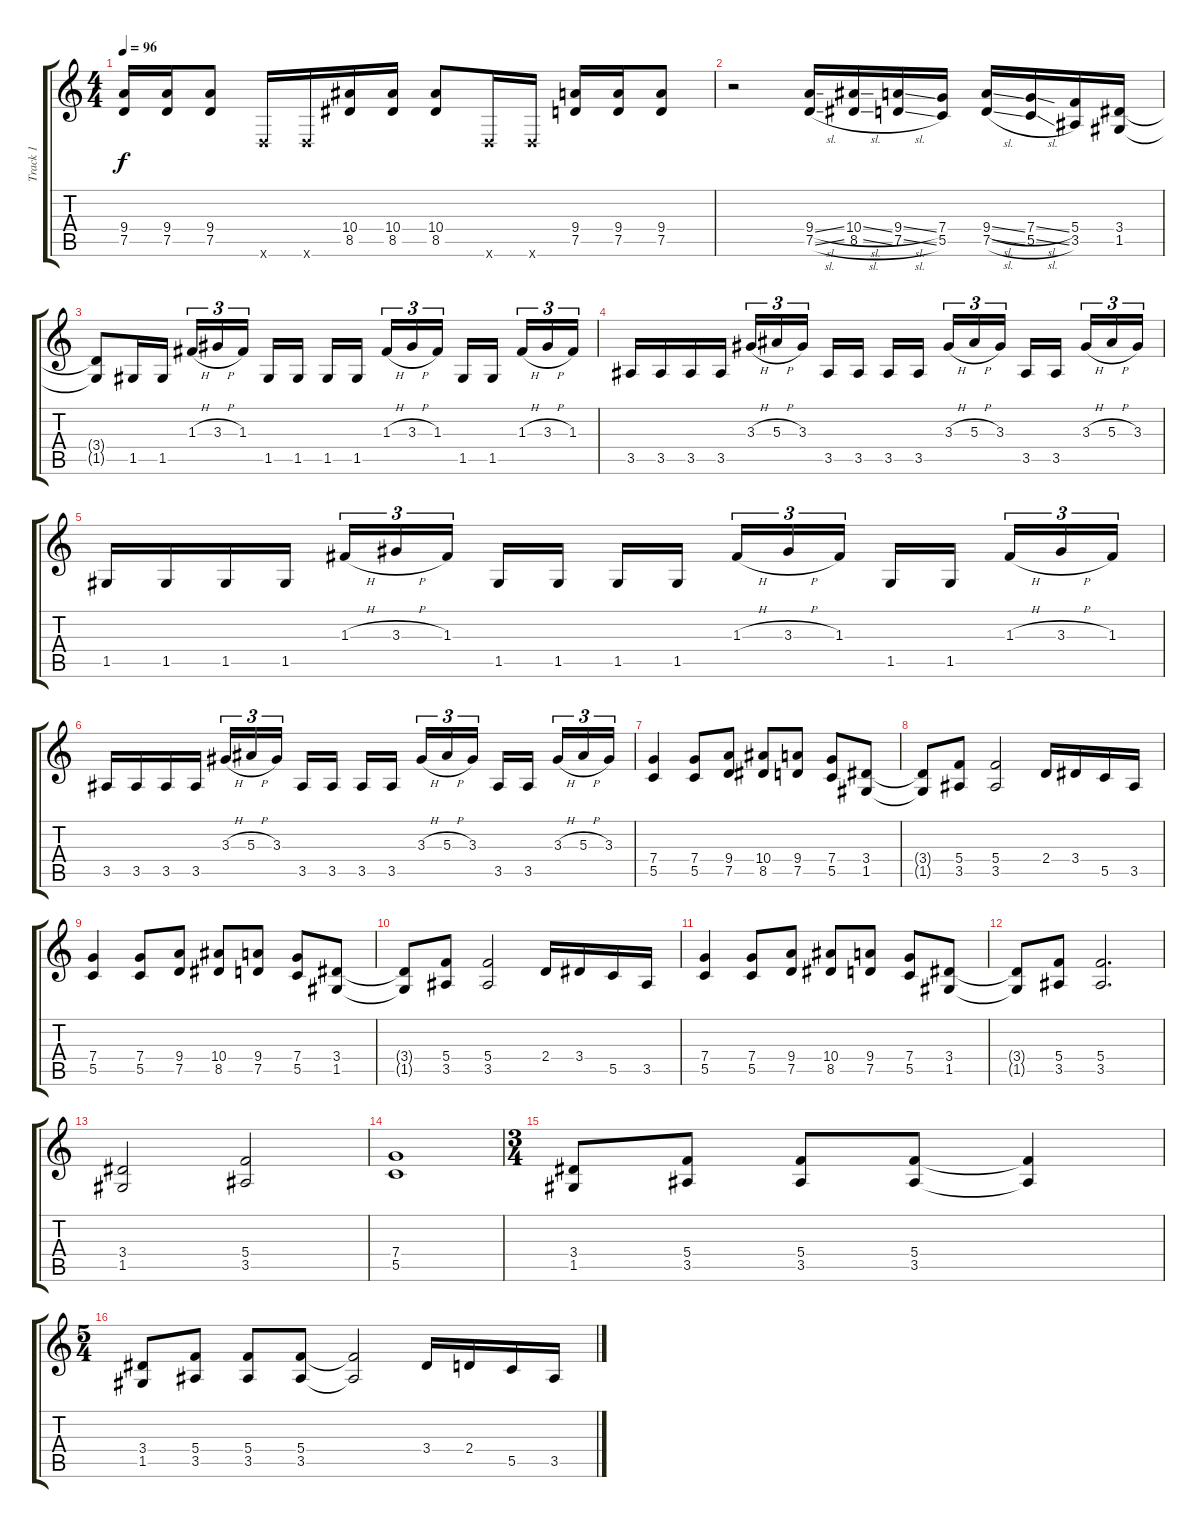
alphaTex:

\track ("Track 1" "Track 1") {instrument distortionguitar}
\staff {score tabs}
\tuning (D4 A3 F3 C3 G2 D2) {hide}
\ts (4 4)
\tempo 96
\clef g2
\ks c
(9.4 7.5).16{dy f} (9.4 7.5).16 (9.4 7.5).8 0.6{x}.16 0.6{x}.16 (10.4 8.5).16 (10.4 8.5).16 (10.4 8.5).8 0.6{x}.16 0.6{x}.16 (9.4 7.5).16 (9.4 7.5).16 (9.4 7.5).8 |
r.2 (9.4{sl} 7.5{sl}).16 (10.4{sl} 8.5{sl}).16 (9.4{sl} 7.5{sl}).16 (7.4 5.5).16 (9.4{sl} 7.5{sl}).16 (7.4{sl} 5.5{sl}).16 (5.4 3.5).16 (3.4 1.5).16 |
(3.4{t} 1.5{t}).8 1.5.16 1.5.16 1.3{h}.16{tu (3 2)} 3.3{h}.16{tu (3 2)} 1.3.16{tu (3 2) beam splitsecondary} 1.5.16 1.5.16 1.5.16 1.5.16{beam splitsecondary} 1.3{h}.16{tu (3 2)} 3.3{h}.16{tu (3 2)} 1.3.16{tu (3 2)} 1.5.16 1.5.16{beam splitsecondary} 1.3{h}.16{tu (3 2)} 3.3{h}.16{tu (3 2)} 1.3.16{tu (3 2)} |
3.5.16 3.5.16 3.5.16 3.5.16 3.3{h}.16{tu (3 2)} 5.3{h}.16{tu (3 2)} 3.3.16{tu (3 2) beam splitsecondary} 3.5.16 3.5.16 3.5.16 3.5.16{beam splitsecondary} 3.3{h}.16{tu (3 2)} 5.3{h}.16{tu (3 2)} 3.3.16{tu (3 2)} 3.5.16 3.5.16{beam splitsecondary} 3.3{h}.16{tu (3 2)} 5.3{h}.16{tu (3 2)} 3.3.16{tu (3 2)} |
1.5.16 1.5.16 1.5.16 1.5.16 1.3{h}.16{tu (3 2)} 3.3{h}.16{tu (3 2)} 1.3.16{tu (3 2) beam splitsecondary} 1.5.16 1.5.16 1.5.16 1.5.16{beam splitsecondary} 1.3{h}.16{tu (3 2)} 3.3{h}.16{tu (3 2)} 1.3.16{tu (3 2)} 1.5.16 1.5.16{beam splitsecondary} 1.3{h}.16{tu (3 2)} 3.3{h}.16{tu (3 2)} 1.3.16{tu (3 2)} |
3.5.16 3.5.16 3.5.16 3.5.16 3.3{h}.16{tu (3 2)} 5.3{h}.16{tu (3 2)} 3.3.16{tu (3 2) beam splitsecondary} 3.5.16 3.5.16 3.5.16 3.5.16{beam splitsecondary} 3.3{h}.16{tu (3 2)} 5.3{h}.16{tu (3 2)} 3.3.16{tu (3 2)} 3.5.16 3.5.16{beam splitsecondary} 3.3{h}.16{tu (3 2)} 5.3{h}.16{tu (3 2)} 3.3.16{tu (3 2)} |
(7.4 5.5).4 (7.4 5.5).8 (9.4 7.5).8 (10.4 8.5).8 (9.4 7.5).8 (7.4 5.5).8 (3.4 1.5).8 |
(3.4{t} 1.5{t}).8 (5.4 3.5).8 (5.4 3.5).2 2.4.16 3.4.16 5.5.16 3.5.16 |
(7.4 5.5).4 (7.4 5.5).8 (9.4 7.5).8 (10.4 8.5).8 (9.4 7.5).8 (7.4 5.5).8 (3.4 1.5).8 |
(3.4{t} 1.5{t}).8 (5.4 3.5).8 (5.4 3.5).2 2.4.16 3.4.16 5.5.16 3.5.16 |
(7.4 5.5).4 (7.4 5.5).8 (9.4 7.5).8 (10.4 8.5).8 (9.4 7.5).8 (7.4 5.5).8 (3.4 1.5).8 |
(3.4{t} 1.5{t}).8 (5.4 3.5).8 (5.4 3.5).2{d} |
(3.4 1.5).2 (5.4 3.5).2 |
(7.4 5.5).1 |
\ts (3 4)
(3.4 1.5).8 (5.4 3.5).8 (5.4 3.5).8 (5.4 3.5).8 (5.4{t} 3.5{t}).4 |
\ts (5 4)
(3.4 1.5).8 (5.4 3.5).8 (5.4 3.5).8 (5.4 3.5).8 (5.4{t} 3.5{t}).2 3.4.16 2.4.16 5.5.16 3.5.16
